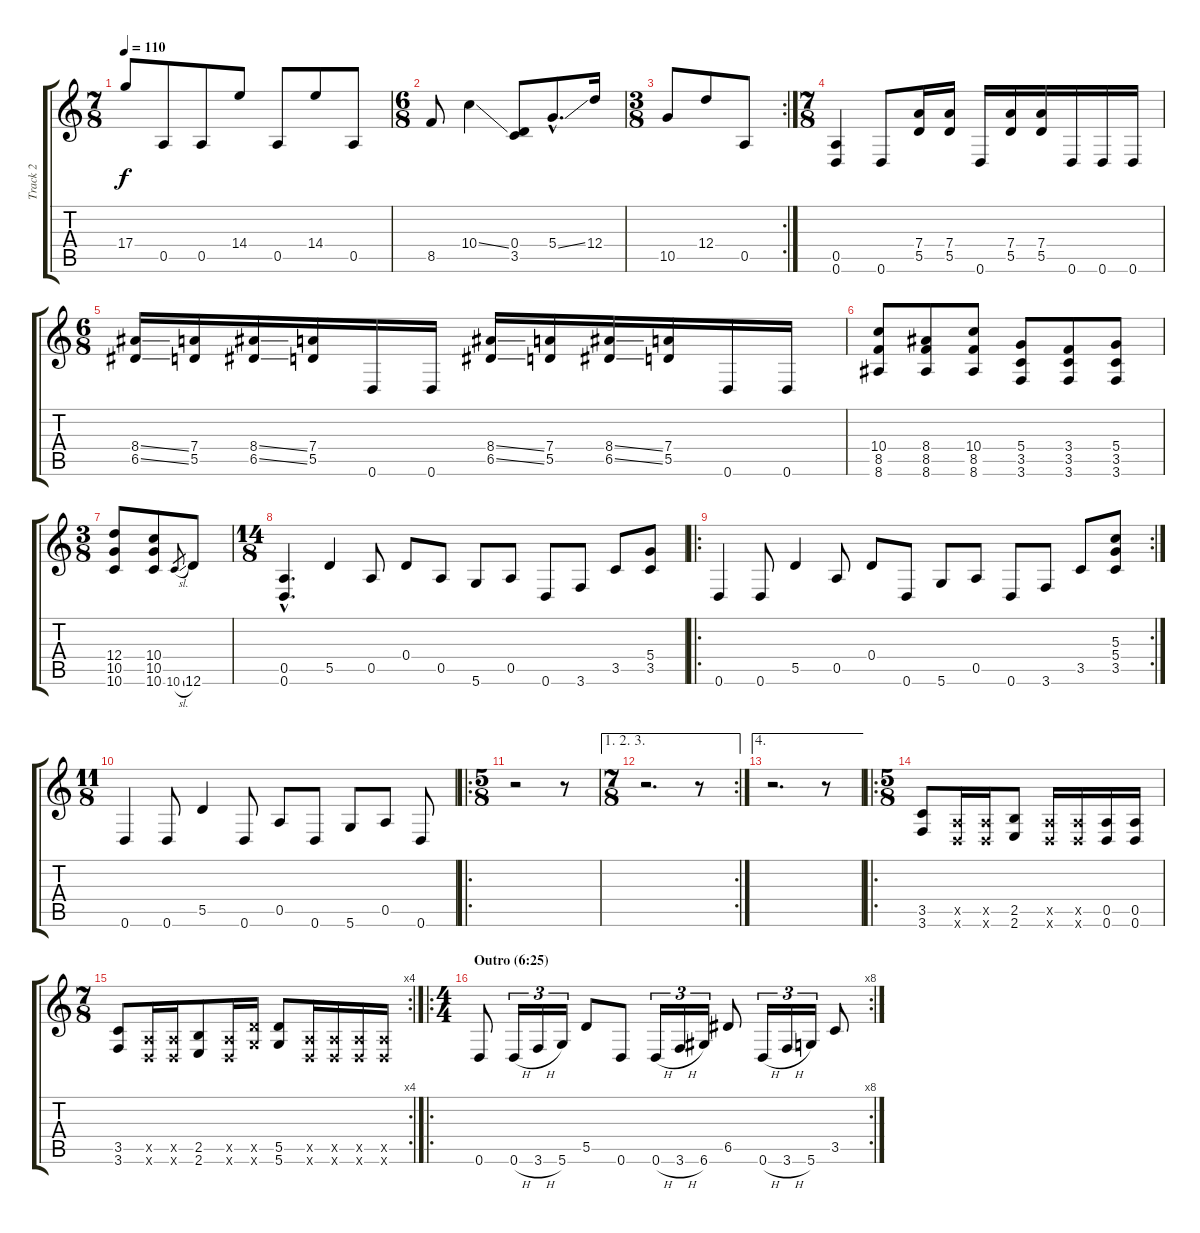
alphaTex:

\track ("Track 2" "Track 2") {instrument distortionguitar}
\staff {score tabs}
\tuning (E4 B3 G3 D3 A2 D2) {hide}
\ts (7 8)
\tempo 110
\clef g2
\ks c
17.4.8{dy f} 0.5.8 0.5.8 14.4.8 0.5.8 14.4.8 0.5.8 |
\ts (6 8)
8.5.8 10.4{ss}.4 (0.4 3.5).8 5.4{ss hac}.8{d} 12.4.16 |
\rc 2
\ts (3 8)
10.5.8 12.4.8 0.5.8 |
\ts (7 8)
(0.5 0.6).4 0.6.8 (7.4 5.5).16 (7.4 5.5).16 0.6.16 (7.4 5.5).16 (7.4 5.5).16 0.6.16 0.6.16 0.6.16 |
\ts (6 8)
(8.4{ss} 6.5{ss}).16 (7.4 5.5).16 (8.4{ss} 6.5{ss}).16 (7.4 5.5).16 0.6.16 0.6.16 (8.4{ss} 6.5{ss}).16 (7.4 5.5).16 (8.4{ss} 6.5{ss}).16 (7.4 5.5).16 0.6.16 0.6.16 |
(10.4 8.5 8.6).8 (8.4 8.5 8.6).8 (10.4 8.5 8.6).8 (5.4 3.5 3.6).8 (3.4 3.5 3.6).8 (5.4 3.5 3.6).8 |
\ts (3 8)
(12.4 10.5 10.6).8 (10.4 10.5 10.6).8 10.6{sl}.8{gr} 12.6.8 |
\ts (14 8)
(0.5{hac} 0.6{hac}).4{d} 5.5.4 0.5.8 0.4.8 0.5.8 5.6.8 0.5.8 0.6.8 3.6.8 3.5.8 (5.4 3.5).8 |
\ro
\rc 2
0.6.4 0.6.8 5.5.4 0.5.8 0.4.8 0.6.8 5.6.8 0.5.8 0.6.8 3.6.8 3.5.8 (5.3 5.4 3.5).8 |
\ts (11 8)
0.6.4 0.6.8 5.5.4 0.6.8 0.5.8 0.6.8 5.6.8 0.5.8 0.6.8 |
\ro
\ts (5 8)
r.2 r.8 |
\ae (1 2 3)
\rc 2
\ts (7 8)
r.2{d} r.8 |
\ae 4
r.2{d} r.8 |
\ro
\ts (5 8)
(3.5 3.6).8 (0.5{x} 0.6{x}).16 (0.5{x} 0.6{x}).16 (2.5 2.6).8 (0.5{x} 0.6{x}).16 (0.5{x} 0.6{x}).16 (0.5 0.6).16 (0.5 0.6).16 |
\rc 4
\ts (7 8)
(3.5 3.6).8 (0.5{x} 0.6{x}).16 (0.5{x} 0.6{x}).16 (2.5 2.6).8 (0.5{x} 0.6{x}).16 (5.5{x} 5.6{x}).16 (5.5 5.6).8 (0.5{x} 0.6{x}).16 (0.5{x} 0.6{x}).16 (0.5{x} 0.6{x}).16 (0.5{x} 0.6{x}).16 |
\ro
\rc 8
\ts (4 4)
\section ("" "Outro (6:25)")
0.6.8 0.6{h}.16{tu (3 2)} 3.6{h}.16{tu (3 2)} 5.6.16{tu (3 2)} 5.5.8 0.6.8 0.6{h}.16{tu (3 2)} 3.6{h}.16{tu (3 2)} 6.6.16{tu (3 2)} 6.5.8 0.6{h}.16{tu (3 2)} 3.6{h}.16{tu (3 2)} 5.6.16{tu (3 2)} 3.5.8
